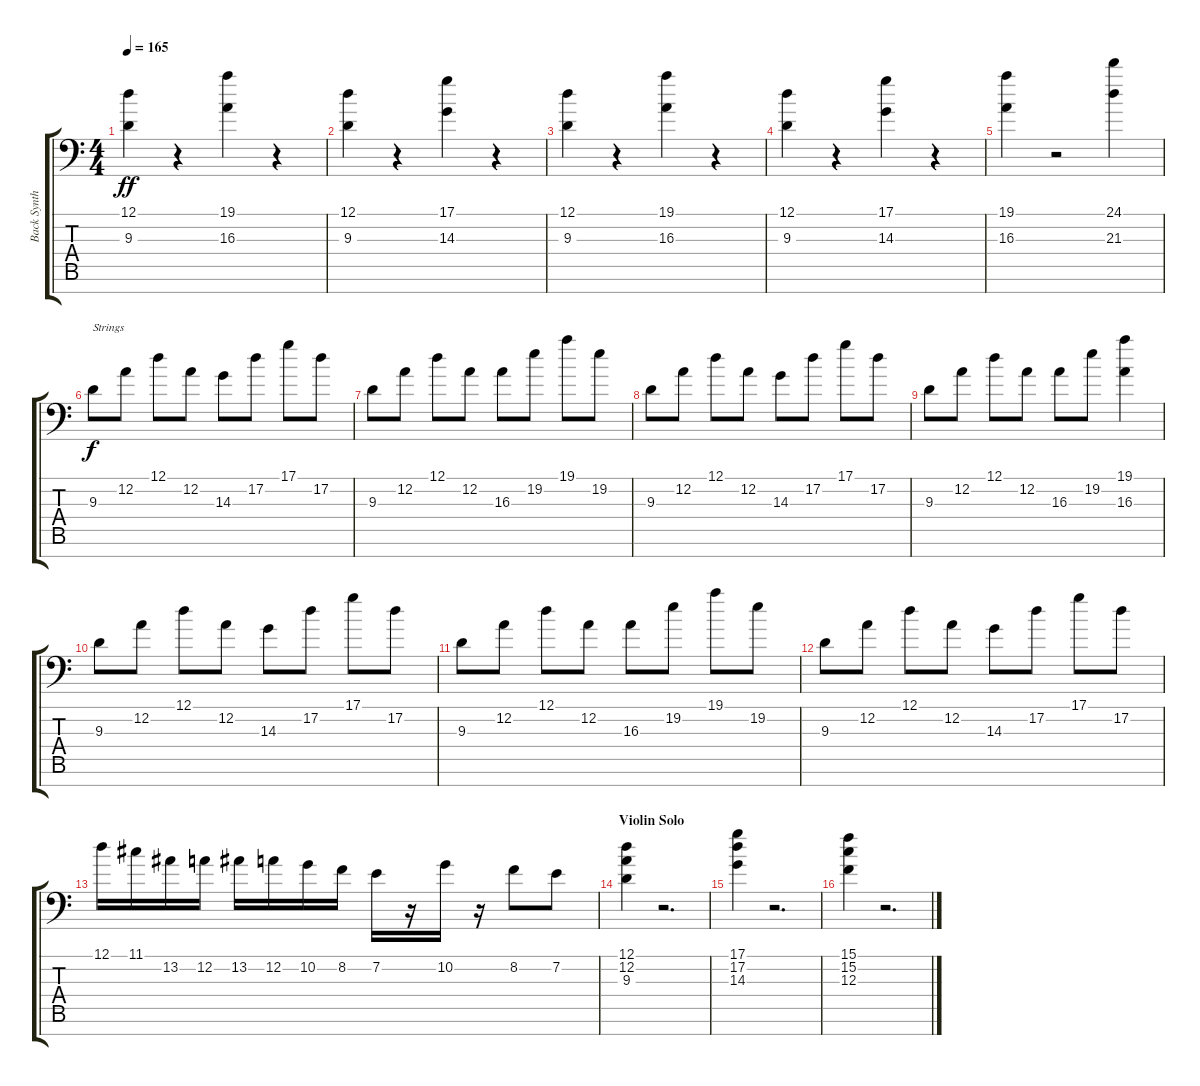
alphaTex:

\track ("Back Synth" "Back Synth") {instrument stringensemble1}
\staff {score tabs}
\tuning (D4 A3 F3 C3 G2 D2 A1) {hide}
\ts (4 4)
\tempo 165
\clef f4
\ks c
(12.1 9.3).4{dy ff balance 13} r.4 (19.1 16.3).4{balance 3} r.4 |
(12.1 9.3).4{balance 13} r.4 (17.1 14.3).4{balance 3} r.4 |
(12.1 9.3).4{balance 13} r.4 (19.1 16.3).4{balance 3} r.4 |
(12.1 9.3).4{balance 13} r.4 (17.1 14.3).4{balance 3} r.4 |
(19.1 16.3).4{balance 13} r.2 (24.1 21.3).4{balance 8} |
9.3.8{txt "Strings" dy f volume 15 balance 10 instrument stringensemble1} 12.2.8 12.1.8 12.2.8 14.3.8 17.2.8 17.1.8 17.2.8 |
9.3.8 12.2.8 12.1.8 12.2.8 16.3.8 19.2.8 19.1.8 19.2.8 |
9.3.8 12.2.8 12.1.8 12.2.8 14.3.8 17.2.8 17.1.8 17.2.8 |
9.3.8 12.2.8 12.1.8 12.2.8 16.3.8 19.2.8 (19.1 16.3).4 |
9.3.8 12.2.8 12.1.8 12.2.8 14.3.8 17.2.8 17.1.8 17.2.8 |
9.3.8 12.2.8 12.1.8 12.2.8 16.3.8 19.2.8 19.1.8 19.2.8 |
9.3.8 12.2.8 12.1.8 12.2.8 14.3.8 17.2.8 17.1.8 17.2.8 |
12.1.16 11.1.16 13.2.16 12.2.16 13.2.16 12.2.16 10.2.16 8.2.16 7.2.16 r.16 10.2.16 r.16 8.2.8 7.2.8 |
\section ("" "Violin Solo")
(12.1 12.2 9.3).4 r.2{d} |
(17.1 17.2 14.3).4 r.2{d} |
(15.1 15.2 12.3).4 r.2{d}
